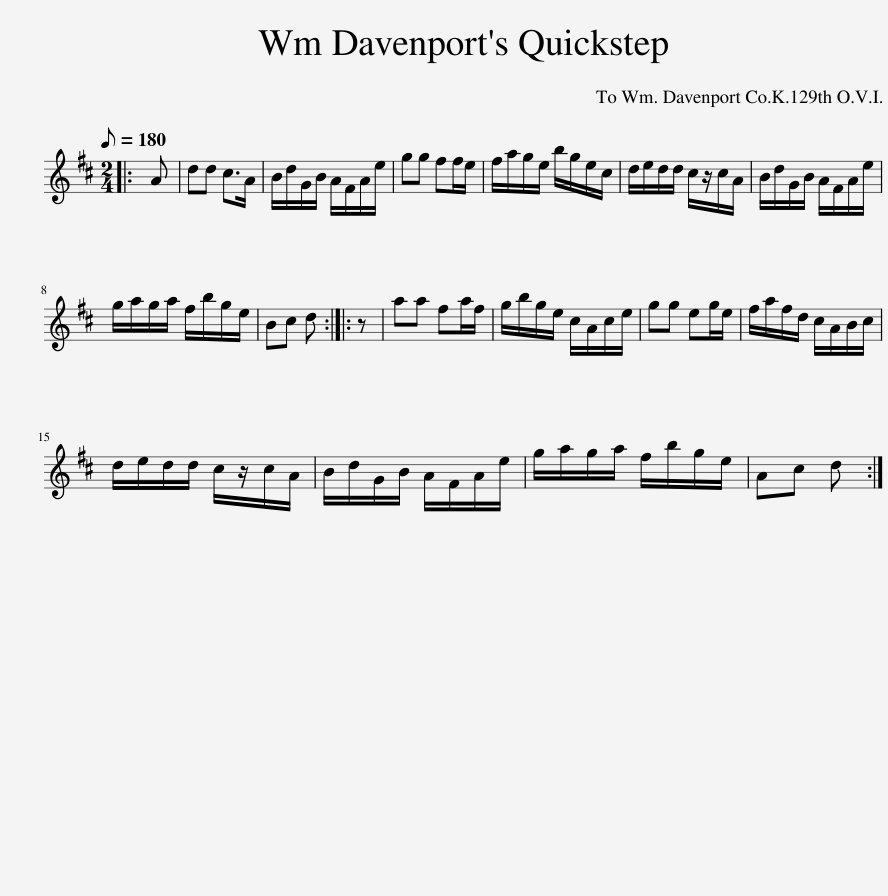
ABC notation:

X:1
L:1/8
Q:1/8=180
M:2/4
I:linebreak $
K:none
V:1 treble transpose="8 "
V:1
[K:D]|: A | dd c>A | B/d/G/B/ A/F/A/e/ | gg ff/e/ | f/a/g/e/ b/g/e/c/ | %5
 d/e/d/d/ c/z/c/A/ | B/d/G/B/ A/F/A/e/ |$ g/a/g/a/ f/b/g/e/ | Bc d :: z | %10
 aa fa/f/ | g/b/g/e/ c/A/c/e/ | gg eg/e/ | f/a/f/d/ c/A/B/c/ |$ d/e/d/d/ c/z/c/A/ | %15
 B/d/G/B/ A/F/A/e/ | g/a/g/a/ f/b/g/e/ | Ac d :| %18
